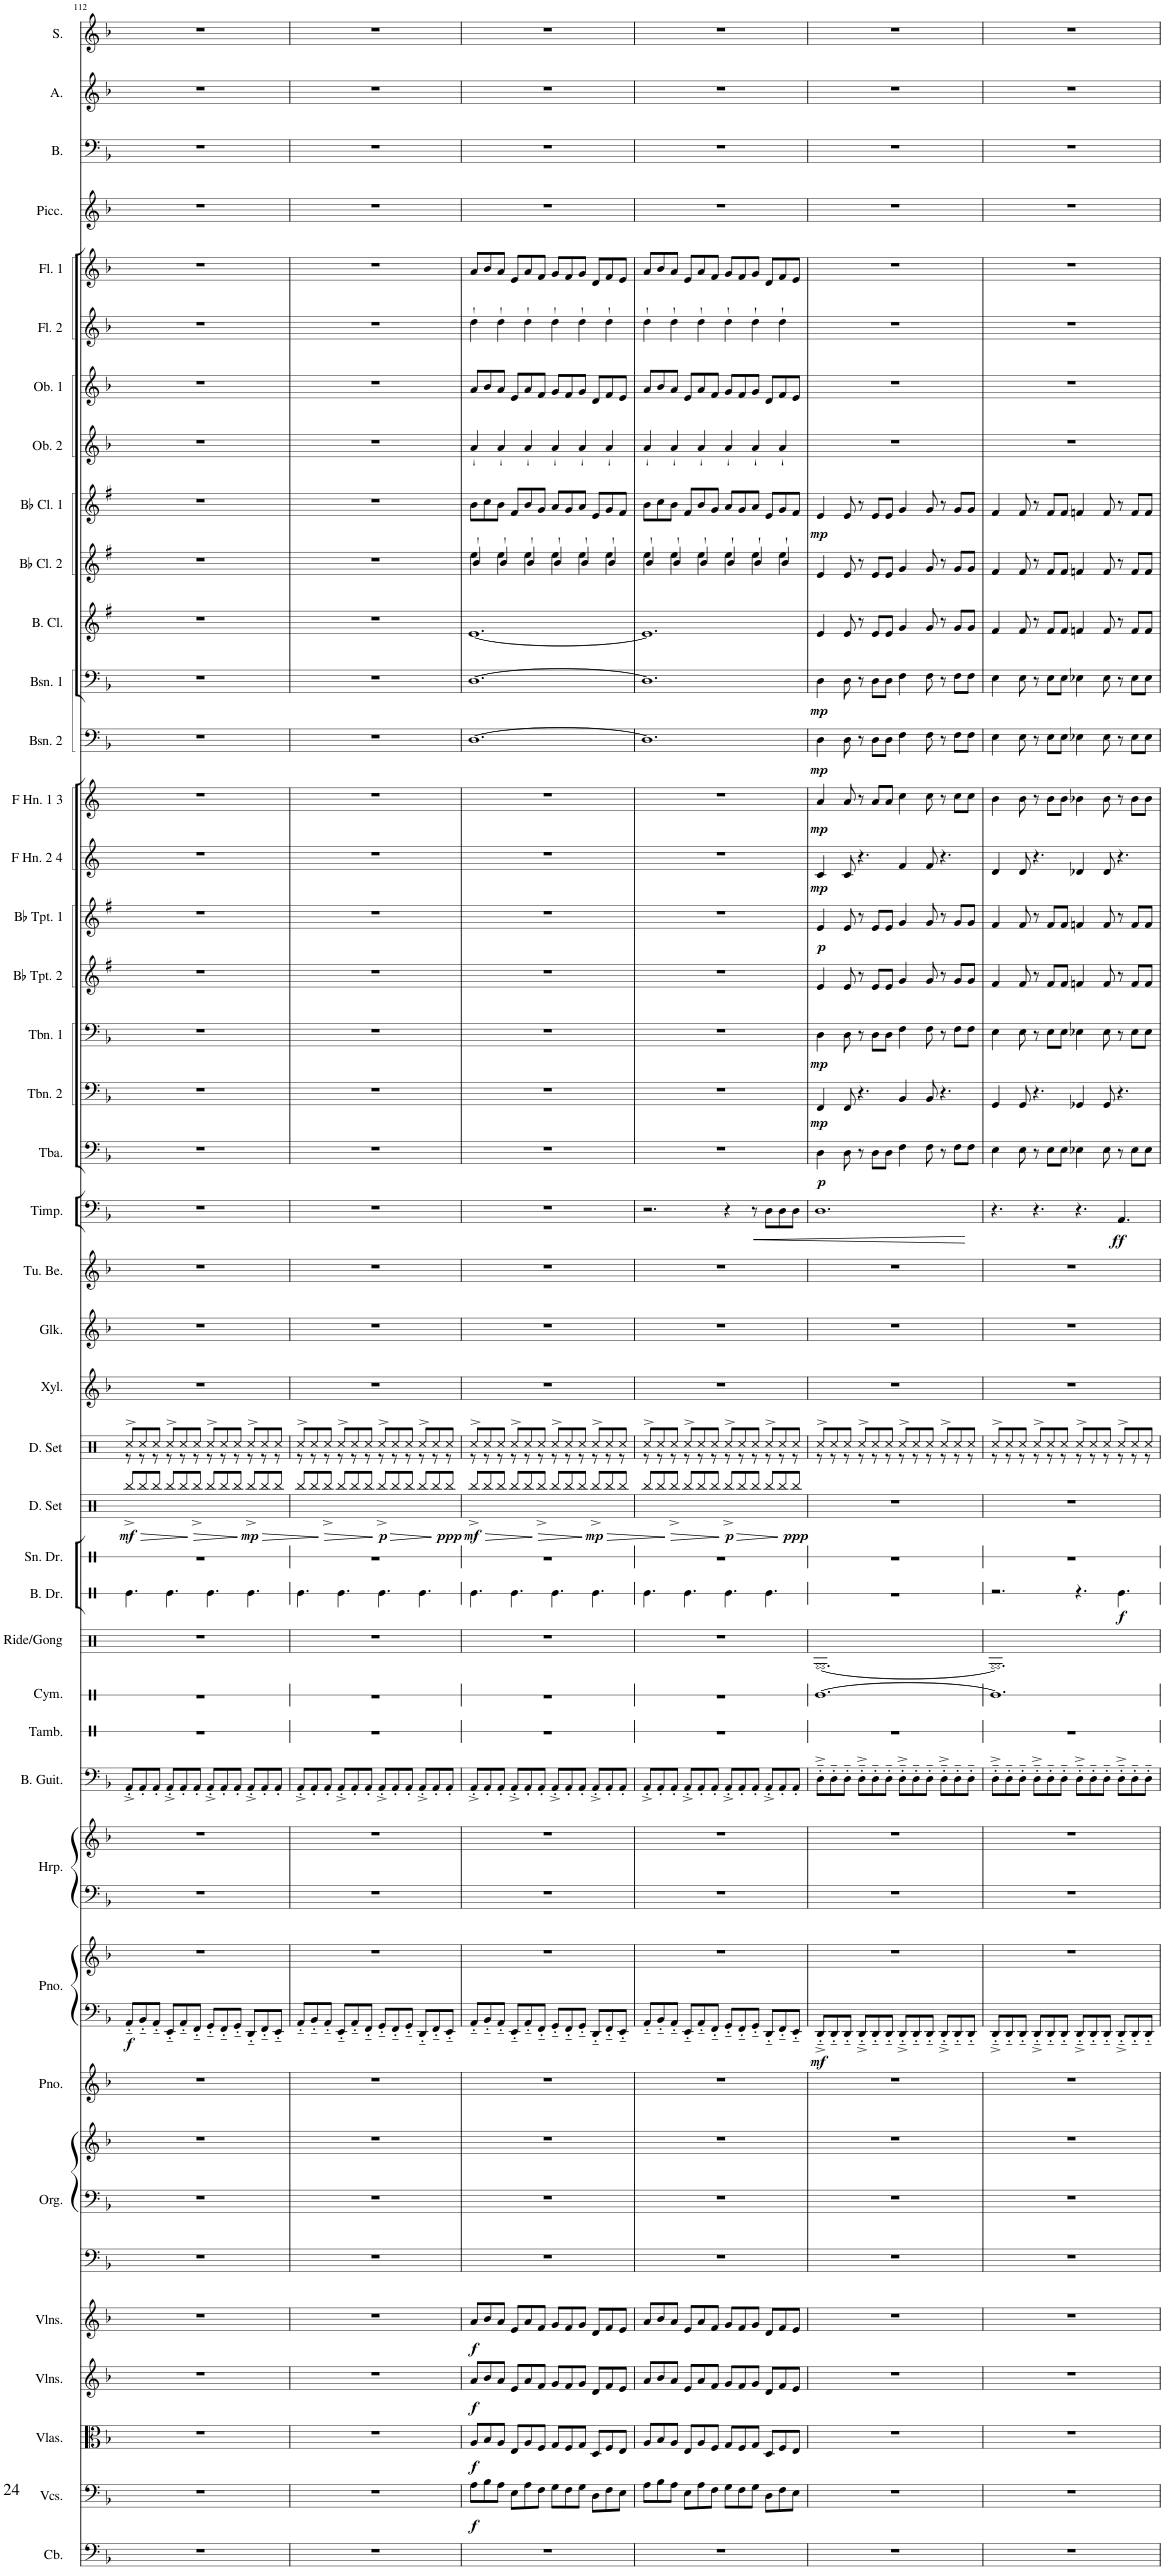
**kern	**kern	**dynam	**kern	**dynam	**kern	**dynam	**kern	**dynam	**kern	**kern	**kern	**kern	**kern	**kern	**dynam	**kern	**kern	**kern	**kern	**kern	**kern	**kern	**dynam	**kern	**kern	**dynam	**kern	**kern	**kern	**kern	**kern	**dynam	**kern	**dynam	**kern	**dynam	**kern	**dynam	**kern	**kern	**dynam	**kern	**dynam	**kern	**dynam	**kern	**dynam	**kern	**dynam	**kern	**kern	**kern	**dynam	**kern	**kern	**kern	**kern	**kern	**kern	**kern	**kern
*part41	*part40	*part40	*part39	*part39	*part38	*part38	*part37	*part37	*part36	*part36	*part36	*part35	*part34	*part34	*part34	*part33	*part33	*part32	*part31	*part30	*part29	*part28	*part28	*part27	*part26	*part26	*part25	*part24	*part23	*part22	*part21	*part21	*part20	*part20	*part19	*part19	*part18	*part18	*part17	*part16	*part16	*part15	*part15	*part14	*part14	*part13	*part13	*part12	*part12	*part11	*part10	*part9	*part9	*part8	*part7	*part6	*part5	*part4	*part3	*part2	*part1
*staff45	*staff44	*staff44	*staff43	*staff43	*staff42	*staff42	*staff41	*staff41	*staff40	*staff39	*staff38	*staff37	*staff36	*staff35	*staff35/36	*staff34	*staff33	*staff32	*staff31	*staff30	*staff29	*staff28	*staff28	*staff27	*staff26	*staff26	*staff25	*staff24	*staff23	*staff22	*staff21	*staff21	*staff20	*staff20	*staff19	*staff19	*staff18	*staff18	*staff17	*staff16	*staff16	*staff15	*staff15	*staff14	*staff14	*staff13	*staff13	*staff12	*staff12	*staff11	*staff10	*staff9	*staff9	*staff8	*staff7	*staff6	*staff5	*staff4	*staff3	*staff2	*staff1
*I"Contrabass	*I"Violoncellos	*	*I"Violas	*	*I"Violins	*	*I"Violins	*	*I"Organ	*	*	*I"Piano	*I"Piano	*	*	*I"Harp	*	*I"Bass Guitar	*I"Tambourine	*I"Cymbal	*I"Ride Cymbal/Gong	*I"Bass Drum	*	*I"Snare Drum	*I"Drumset	*	*I"Drumset	*I"Xylophone	*I"Glockenspiel	*I"Tubular Bells	*I"Timpani	*	*I"Tuba	*	*I"Trombone 2	*	*I"Trombone 1	*	*I"Bb Trumpet 2	*I"Bb Trumpet 1	*	*I"F Horn 2 &amp; 4	*	*I"F Horn 1 &amp; 3	*	*I"Bassoon 2	*	*I"Bassoon 1	*	*I"Bass Clarinet	*I"Bb Clarinet 2	*I"Bb Clarinet 1	*	*I"Oboe 2	*I"Oboe 1	*I"Flute 2	*I"Flute 1	*I"Piccolo	*I"Bass	*I"Alto	*I"Soprano
*I'Cb.	*I'Vcs.	*	*I'Vlas.	*	*I'Vlns.	*	*I'Vlns.	*	*I'Org.	*	*	*I'Pno.	*I'Pno.	*	*	*I'Hrp.	*	*I'B. Guit.	*I'Tamb.	*I'Cym.	*I'Ride/Gong	*I'B. Dr.	*	*I'Sn. Dr.	*I'D. Set	*	*I'D. Set	*I'Xyl.	*I'Glk.	*I'Tu. Be.	*I'Timp.	*	*I'Tba.	*	*I'Tbn. 2	*	*I'Tbn. 1	*	*I'Bb Tpt. 2	*I'Bb Tpt. 1	*	*I'F Hn. 2 4	*	*I'F Hn. 1 3	*	*I'Bsn. 2	*	*I'Bsn. 1	*	*I'B. Cl.	*I'Bb Cl. 2	*I'Bb Cl. 1	*	*I'Ob. 2	*I'Ob. 1	*I'Fl. 2	*I'Fl. 1	*I'Picc.	*I'B.	*I'A.	*I'S.
!!LO:PB:g=z
*clefF4	*clefF4	*	*clefC3	*	*clefG2	*	*clefG2	*	*clefF4	*clefF4	*clefG2	*clefG2	*clefF4	*clefG2	*	*clefF4	*clefG2	*clefF4	*clefX	*clefX	*clefX	*clefX	*	*clefX	*clefX	*	*clefX	*clefG2	*clefG2	*clefG2	*clefF4	*	*clefF4	*	*clefF4	*	*clefF4	*	*clefG2	*clefG2	*	*clefG2	*	*clefG2	*	*clefF4	*	*clefF4	*	*clefG2	*clefG2	*clefG2	*	*clefG2	*clefG2	*clefG2	*clefG2	*clefG2	*clefF4	*clefG2	*clefG2
*Trd7c12	*	*	*	*	*	*	*	*	*	*	*	*	*	*	*	*	*	*Trd7c12	*	*	*	*	*	*	*	*	*	*Trd-7c-12	*Trd-14c-24	*	*	*	*	*	*	*	*	*	*Trd1c2	*Trd1c2	*	*Trd4c7	*	*Trd4c7	*	*	*	*	*	*Trd8c14	*Trd1c2	*Trd1c2	*	*	*	*	*	*Trd-7c-12	*	*	*
*k[b-]	*k[b-]	*	*k[b-]	*	*k[b-]	*	*k[b-]	*	*k[b-]	*k[b-]	*k[b-]	*k[b-]	*k[b-]	*k[b-]	*	*k[b-]	*k[b-]	*k[b-]	*k[]	*k[]	*k[]	*k[]	*	*k[]	*k[]	*	*k[]	*k[b-]	*k[b-]	*k[b-]	*k[b-]	*	*k[b-]	*	*k[b-]	*	*k[b-]	*	*k[f#]	*k[f#]	*	*k[]	*	*k[]	*	*k[b-]	*	*k[b-]	*	*k[f#]	*k[f#]	*k[f#]	*	*k[b-]	*k[b-]	*k[b-]	*k[b-]	*k[b-]	*k[b-]	*k[b-]	*k[b-]
*M12/8	*M12/8	*	*M12/8	*	*M12/8	*	*M12/8	*	*M12/8	*M12/8	*M12/8	*M12/8	*M12/8	*M12/8	*	*M12/8	*M12/8	*M12/8	*M12/8	*M12/8	*M12/8	*M12/8	*	*M12/8	*M12/8	*	*M12/8	*M12/8	*M12/8	*M12/8	*M12/8	*	*M12/8	*	*M12/8	*	*M12/8	*	*M12/8	*M12/8	*	*M12/8	*	*M12/8	*	*M12/8	*	*M12/8	*	*M12/8	*M12/8	*M12/8	*	*M12/8	*M12/8	*M12/8	*M12/8	*M12/8	*M12/8	*M12/8	*M12/8
=112	=112	=112	=112	=112	=112	=112	=112	=112	=112	=112	=112	=112	=112	=112	=112	=112	=112	=112	=112	=112	=112	=112	=112	=112	=112	=112	=112	=112	=112	=112	=112	=112	=112	=112	=112	=112	=112	=112	=112	=112	=112	=112	=112	=112	=112	=112	=112	=112	=112	=112	=112	=112	=112	=112	=112	=112	=112	=112	=112	=112	=112
!	!	!	!	!	!	!	!	!	!	!	!	!	!	!	!LO:DY:b=2	!	!	!	!	!	!	!	!	!	!	!LO:HP:b	!	!	!	!	!	!	!	!	!	!	!	!	!	!	!	!	!	!	!	!	!	!	!	!	!	!	!	!	!	!	!	!	!	!	!
*	*	*	*	*	*	*	*	*	*	*	*	*	*	*	*	*	*	*	*	*	*	*	*	*	*	*	*^	*	*	*	*	*	*	*	*	*	*	*	*	*	*	*	*	*	*	*	*	*	*	*	*	*	*	*	*	*	*	*	*	*	*
!	!	!	!	!	!	!	!	!	!	!	!	!	!	!	!	!	!	!	!	!	!	!	!	!	!	!LO:DY:n=1:b	!	!	!	!	!	!	!	!	!	!	!	!	!	!	!	!	!	!	!	!	!	!	!	!	!	!	!	!	!	!	!	!	!	!	!	!
1.r	1.r	.	1.r	.	1.r	.	1.r	.	1.r	1.r	1.r	1.r	8AA'~/L	1.r	f	1.r	1.r	8AA'^/L	1.r	1.r	1.r	4.Re\	.	1.r	8Rbb^/L	> mf	8Rcc^/L	8r	1.r	1.r	1.r	1.r	.	1.r	.	1.r	.	1.r	.	1.r	1.r	.	1.r	.	1.r	.	1.r	.	1.r	.	1.r	1.r	1.r	.	1.r	1.r	1.r	1.r	1.r	1.r	1.r	1.r
.	.	.	.	.	.	.	.	.	.	.	.	.	8BB-'~/	.	.	.	.	8AA'/	.	.	.	.	.	.	8Rbb/	.	8Rcc/	8r	.	.	.	.	.	.	.	.	.	.	.	.	.	.	.	.	.	.	.	.	.	.	.	.	.	.	.	.	.	.	.	.	.	.
.	.	.	.	.	.	.	.	.	.	.	.	.	8AA'~/J	.	.	.	.	8AA'/J	.	.	.	.	.	.	8Rbb/J	.	8Rcc/J	8r	.	.	.	.	.	.	.	.	.	.	.	.	.	.	.	.	.	.	.	.	.	.	.	.	.	.	.	.	.	.	.	.	.	.
.	.	.	.	.	.	.	.	.	.	.	.	.	8EE'~/L	.	.	.	.	8AA'^/L	.	.	.	4.Re\	.	.	8Rbb/L	.	8Rcc^/L	8r	.	.	.	.	.	.	.	.	.	.	.	.	.	.	.	.	.	.	.	.	.	.	.	.	.	.	.	.	.	.	.	.	.	.
.	.	.	.	.	.	.	.	.	.	.	.	.	8AA'~/	.	.	.	.	8AA'/	.	.	.	.	.	.	8Rbb/	.	8Rcc/	8r	.	.	.	.	.	.	.	.	.	.	.	.	.	.	.	.	.	.	.	.	.	.	.	.	.	.	.	.	.	.	.	.	.	.
!	!	!	!	!	!	!	!	!	!	!	!	!	!	!	!	!	!	!	!	!	!	!	!	!	!	!LO:HP:n=1:b	!	!	!	!	!	!	!	!	!	!	!	!	!	!	!	!	!	!	!	!	!	!	!	!	!	!	!	!	!	!	!	!	!	!	!	!
.	.	.	.	.	.	.	.	.	.	.	.	.	8FF'~/J	.	.	.	.	8AA'/J	.	.	.	.	.	.	8Rbb^/J	] >	8Rcc/J	8r	.	.	.	.	.	.	.	.	.	.	.	.	.	.	.	.	.	.	.	.	.	.	.	.	.	.	.	.	.	.	.	.	.	.
.	.	.	.	.	.	.	.	.	.	.	.	.	8GG'~/L	.	.	.	.	8AA'^/L	.	.	.	4.Re\	.	.	8Rbb/L	.	8Rcc^/L	8r	.	.	.	.	.	.	.	.	.	.	.	.	.	.	.	.	.	.	.	.	.	.	.	.	.	.	.	.	.	.	.	.	.	.
.	.	.	.	.	.	.	.	.	.	.	.	.	8FF'~/	.	.	.	.	8AA'/	.	.	.	.	.	.	8Rbb/	.	8Rcc/	8r	.	.	.	.	.	.	.	.	.	.	.	.	.	.	.	.	.	.	.	.	.	.	.	.	.	.	.	.	.	.	.	.	.	.
.	.	.	.	.	.	.	.	.	.	.	.	.	8GG'~/J	.	.	.	.	8AA'/J	.	.	.	.	.	.	8Rbb/J	.	8Rcc/J	8r	.	.	.	.	.	.	.	.	.	.	.	.	.	.	.	.	.	.	.	.	.	.	.	.	.	.	.	.	.	.	.	.	.	.
!	!	!	!	!	!	!	!	!	!	!	!	!	!	!	!	!	!	!	!	!	!	!	!	!	!	!LO:HP:n=1:b	!	!	!	!	!	!	!	!	!	!	!	!	!	!	!	!	!	!	!	!	!	!	!	!	!	!	!	!	!	!	!	!	!	!	!	!
!	!	!	!	!	!	!	!	!	!	!	!	!	!	!	!	!	!	!	!	!	!	!	!	!	!	!LO:DY:n=2:b	!	!	!	!	!	!	!	!	!	!	!	!	!	!	!	!	!	!	!	!	!	!	!	!	!	!	!	!	!	!	!	!	!	!	!	!
.	.	.	.	.	.	.	.	.	.	.	.	.	8DD'~/L	.	.	.	.	8AA'^/L	.	.	.	4.Re\	.	.	8Rbb^/L	] > mp	8Rcc^/L	8r	.	.	.	.	.	.	.	.	.	.	.	.	.	.	.	.	.	.	.	.	.	.	.	.	.	.	.	.	.	.	.	.	.	.
.	.	.	.	.	.	.	.	.	.	.	.	.	8FF'~/	.	.	.	.	8AA'/	.	.	.	.	.	.	8Rbb/	.	8Rcc/	8r	.	.	.	.	.	.	.	.	.	.	.	.	.	.	.	.	.	.	.	.	.	.	.	.	.	.	.	.	.	.	.	.	.	.
.	.	.	.	.	.	.	.	.	.	.	.	.	8EE'~/J	.	.	.	.	8AA'/J	.	.	.	.	.	.	8Rbb/J	.	8Rcc/J	8r	.	.	.	.	.	.	.	.	.	.	.	.	.	.	.	.	.	.	.	.	.	.	.	.	.	.	.	.	.	.	.	.	.	.
=113	=113	=113	=113	=113	=113	=113	=113	=113	=113	=113	=113	=113	=113	=113	=113	=113	=113	=113	=113	=113	=113	=113	=113	=113	=113	=113	=113	=113	=113	=113	=113	=113	=113	=113	=113	=113	=113	=113	=113	=113	=113	=113	=113	=113	=113	=113	=113	=113	=113	=113	=113	=113	=113	=113	=113	=113	=113	=113	=113	=113	=113	=113
1.r	1.r	.	1.r	.	1.r	.	1.r	.	1.r	1.r	1.r	1.r	8AA'~/L	1.r	.	1.r	1.r	8AA'^/L	1.r	1.r	1.r	4.Re\	.	1.r	8Rbb/L	.	8Rcc^/L	8r	1.r	1.r	1.r	1.r	.	1.r	.	1.r	.	1.r	.	1.r	1.r	.	1.r	.	1.r	.	1.r	.	1.r	.	1.r	1.r	1.r	.	1.r	1.r	1.r	1.r	1.r	1.r	1.r	1.r
.	.	.	.	.	.	.	.	.	.	.	.	.	8BB-'~/	.	.	.	.	8AA'/	.	.	.	.	.	.	8Rbb/	.	8Rcc/	8r	.	.	.	.	.	.	.	.	.	.	.	.	.	.	.	.	.	.	.	.	.	.	.	.	.	.	.	.	.	.	.	.	.	.
!	!	!	!	!	!	!	!	!	!	!	!	!	!	!	!	!	!	!	!	!	!	!	!	!	!	!LO:HP:n=1:b	!	!	!	!	!	!	!	!	!	!	!	!	!	!	!	!	!	!	!	!	!	!	!	!	!	!	!	!	!	!	!	!	!	!	!	!
.	.	.	.	.	.	.	.	.	.	.	.	.	8AA'~/J	.	.	.	.	8AA'/J	.	.	.	.	.	.	8Rbb^/J	] >	8Rcc/J	8r	.	.	.	.	.	.	.	.	.	.	.	.	.	.	.	.	.	.	.	.	.	.	.	.	.	.	.	.	.	.	.	.	.	.
.	.	.	.	.	.	.	.	.	.	.	.	.	8EE'~/L	.	.	.	.	8AA'^/L	.	.	.	4.Re\	.	.	8Rbb/L	.	8Rcc^/L	8r	.	.	.	.	.	.	.	.	.	.	.	.	.	.	.	.	.	.	.	.	.	.	.	.	.	.	.	.	.	.	.	.	.	.
.	.	.	.	.	.	.	.	.	.	.	.	.	8AA'~/	.	.	.	.	8AA'/	.	.	.	.	.	.	8Rbb/	.	8Rcc/	8r	.	.	.	.	.	.	.	.	.	.	.	.	.	.	.	.	.	.	.	.	.	.	.	.	.	.	.	.	.	.	.	.	.	.
.	.	.	.	.	.	.	.	.	.	.	.	.	8FF'~/J	.	.	.	.	8AA'/J	.	.	.	.	.	.	8Rbb/J	.	8Rcc/J	8r	.	.	.	.	.	.	.	.	.	.	.	.	.	.	.	.	.	.	.	.	.	.	.	.	.	.	.	.	.	.	.	.	.	.
!	!	!	!	!	!	!	!	!	!	!	!	!	!	!	!	!	!	!	!	!	!	!	!	!	!	!LO:HP:n=1:b	!	!	!	!	!	!	!	!	!	!	!	!	!	!	!	!	!	!	!	!	!	!	!	!	!	!	!	!	!	!	!	!	!	!	!	!
!	!	!	!	!	!	!	!	!	!	!	!	!	!	!	!	!	!	!	!	!	!	!	!	!	!	!LO:DY:n=1:b	!	!	!	!	!	!	!	!	!	!	!	!	!	!	!	!	!	!	!	!	!	!	!	!	!	!	!	!	!	!	!	!	!	!	!	!
.	.	.	.	.	.	.	.	.	.	.	.	.	8GG'~/L	.	.	.	.	8AA'^/L	.	.	.	4.Re\	.	.	8Rbb^/L	] > p	8Rcc^/L	8r	.	.	.	.	.	.	.	.	.	.	.	.	.	.	.	.	.	.	.	.	.	.	.	.	.	.	.	.	.	.	.	.	.	.
.	.	.	.	.	.	.	.	.	.	.	.	.	8FF'~/	.	.	.	.	8AA'/	.	.	.	.	.	.	8Rbb/	.	8Rcc/	8r	.	.	.	.	.	.	.	.	.	.	.	.	.	.	.	.	.	.	.	.	.	.	.	.	.	.	.	.	.	.	.	.	.	.
.	.	.	.	.	.	.	.	.	.	.	.	.	8GG'~/J	.	.	.	.	8AA'/J	.	.	.	.	.	.	8Rbb/J	.	8Rcc/J	8r	.	.	.	.	.	.	.	.	.	.	.	.	.	.	.	.	.	.	.	.	.	.	.	.	.	.	.	.	.	.	.	.	.	.
.	.	.	.	.	.	.	.	.	.	.	.	.	8DD'~/L	.	.	.	.	8AA'^/L	.	.	.	4.Re\	.	.	8Rbb/L	.	8Rcc^/L	8r	.	.	.	.	.	.	.	.	.	.	.	.	.	.	.	.	.	.	.	.	.	.	.	.	.	.	.	.	.	.	.	.	.	.
.	.	.	.	.	.	.	.	.	.	.	.	.	8FF'~/	.	.	.	.	8AA'/	.	.	.	.	.	.	8Rbb/	.	8Rcc/	8r	.	.	.	.	.	.	.	.	.	.	.	.	.	.	.	.	.	.	.	.	.	.	.	.	.	.	.	.	.	.	.	.	.	.
!	!	!	!	!	!	!	!	!	!	!	!	!	!	!	!	!	!	!	!	!	!	!	!	!	!	!LO:DY:n=2:b	!	!	!	!	!	!	!	!	!	!	!	!	!	!	!	!	!	!	!	!	!	!	!	!	!	!	!	!	!	!	!	!	!	!	!	!
.	.	.	.	.	.	.	.	.	.	.	.	.	8EE'~/J	.	.	.	.	8AA'/J	.	.	.	.	.	.	8Rbb/J	] ppp	8Rcc/J	8r	.	.	.	.	.	.	.	.	.	.	.	.	.	.	.	.	.	.	.	.	.	.	.	.	.	.	.	.	.	.	.	.	.	.
=114	=114	=114	=114	=114	=114	=114	=114	=114	=114	=114	=114	=114	=114	=114	=114	=114	=114	=114	=114	=114	=114	=114	=114	=114	=114	=114	=114	=114	=114	=114	=114	=114	=114	=114	=114	=114	=114	=114	=114	=114	=114	=114	=114	=114	=114	=114	=114	=114	=114	=114	=114	=114	=114	=114	=114	=114	=114	=114	=114	=114	=114	=114
!	!	!LO:DY:b	!	!LO:DY:b	!	!LO:DY:b	!	!LO:DY:b	!	!	!	!	!	!	!	!	!	!	!	!	!	!	!	!	!	!LO:HP:b	!	!	!	!	!	!	!	!	!	!	!	!	!	!	!	!	!	!	!	!	!	!	!	!	!	!	!	!	!	!	!	!	!	!	!	!
*	*	*	*	*	*	*	*	*	*	*	*	*	*	*	*	*	*	*	*	*	*	*	*	*	*	*	*	*	*	*	*	*	*	*	*	*	*	*	*	*	*	*	*	*	*	*	*	*	*	*	*	*^	*	*	*	*	*	*	*	*	*	*
!	!	!	!	!	!	!	!	!	!	!	!	!	!	!	!	!	!	!	!	!	!	!	!	!	!	!LO:DY:n=1:b	!	!	!	!	!	!	!	!	!	!	!	!	!	!	!	!	!	!	!	!	!	!	!	!	!	!	!	!	!	!	!	!	!	!	!	!	!
1.r	8A\L	f	8A/L	f	8a/L	f	8a/L	f	1.r	1.r	1.r	1.r	8AA'~/L	1.r	.	1.r	1.r	8AA'^/L	1.r	1.r	1.r	4.Re\	.	1.r	8Rbb^/L	> mf	8Rcc^/L	8r	1.r	1.r	1.r	1.r	.	1.r	.	1.r	.	1.r	.	1.r	1.r	.	1.r	.	1.r	.	[1.D	.	[1.D	.	[1.e	4b`/	4ee\	8b\L	.	4a`/	8a/L	4dd`\	8a/L	1.r	1.r	1.r	1.r
.	8B-\	.	8B-/	.	8b-/	.	8b-/	.	.	.	.	.	8BB-'~/	.	.	.	.	8AA'/	.	.	.	.	.	.	8Rbb/	.	8Rcc/	8r	.	.	.	.	.	.	.	.	.	.	.	.	.	.	.	.	.	.	.	.	.	.	.	.	.	8cc\	.	.	8b-/	.	8b-/	.	.	.	.
.	8A\J	.	8A/J	.	8a/J	.	8a/J	.	.	.	.	.	8AA'~/J	.	.	.	.	8AA'/J	.	.	.	.	.	.	8Rbb/J	.	8Rcc/J	8r	.	.	.	.	.	.	.	.	.	.	.	.	.	.	.	.	.	.	.	.	.	.	.	4b`/	4ee\	8b\J	.	4a`/	8a/J	4dd`\	8a/J	.	.	.	.
.	8E\L	.	8E/L	.	8e/L	.	8e/L	.	.	.	.	.	8EE'~/L	.	.	.	.	8AA'^/L	.	.	.	4.Re\	.	.	8Rbb/L	.	8Rcc^/L	8r	.	.	.	.	.	.	.	.	.	.	.	.	.	.	.	.	.	.	.	.	.	.	.	.	.	8f#/L	.	.	8e/L	.	8e/L	.	.	.	.
.	8A\	.	8A/	.	8a/	.	8a/	.	.	.	.	.	8AA'~/	.	.	.	.	8AA'/	.	.	.	.	.	.	8Rbb/	.	8Rcc/	8r	.	.	.	.	.	.	.	.	.	.	.	.	.	.	.	.	.	.	.	.	.	.	.	4b`/	4ee\	8b/	.	4a`/	8a/	4dd`\	8a/	.	.	.	.
!	!	!	!	!	!	!	!	!	!	!	!	!	!	!	!	!	!	!	!	!	!	!	!	!	!	!LO:HP:n=1:b	!	!	!	!	!	!	!	!	!	!	!	!	!	!	!	!	!	!	!	!	!	!	!	!	!	!	!	!	!	!	!	!	!	!	!	!	!
.	8F\J	.	8F/J	.	8f/J	.	8f/J	.	.	.	.	.	8FF'~/J	.	.	.	.	8AA'/J	.	.	.	.	.	.	8Rbb^/J	] >	8Rcc/J	8r	.	.	.	.	.	.	.	.	.	.	.	.	.	.	.	.	.	.	.	.	.	.	.	.	.	8g/J	.	.	8f/J	.	8f/J	.	.	.	.
.	8G\L	.	8G/L	.	8g/L	.	8g/L	.	.	.	.	.	8GG'~/L	.	.	.	.	8AA'^/L	.	.	.	4.Re\	.	.	8Rbb/L	.	8Rcc^/L	8r	.	.	.	.	.	.	.	.	.	.	.	.	.	.	.	.	.	.	.	.	.	.	.	4b`/	4ee\	8a/L	.	4a`/	8g/L	4dd`\	8g/L	.	.	.	.
.	8F\	.	8F/	.	8f/	.	8f/	.	.	.	.	.	8FF'~/	.	.	.	.	8AA'/	.	.	.	.	.	.	8Rbb/	.	8Rcc/	8r	.	.	.	.	.	.	.	.	.	.	.	.	.	.	.	.	.	.	.	.	.	.	.	.	.	8g/	.	.	8f/	.	8f/	.	.	.	.
.	8G\J	.	8G/J	.	8g/J	.	8g/J	.	.	.	.	.	8GG'~/J	.	.	.	.	8AA'/J	.	.	.	.	.	.	8Rbb/J	.	8Rcc/J	8r	.	.	.	.	.	.	.	.	.	.	.	.	.	.	.	.	.	.	.	.	.	.	.	4b`/	4ee\	8a/J	.	4a`/	8g/J	4dd`\	8g/J	.	.	.	.
!	!	!	!	!	!	!	!	!	!	!	!	!	!	!	!	!	!	!	!	!	!	!	!	!	!	!LO:HP:n=1:b	!	!	!	!	!	!	!	!	!	!	!	!	!	!	!	!	!	!	!	!	!	!	!	!	!	!	!	!	!	!	!	!	!	!	!	!	!
!	!	!	!	!	!	!	!	!	!	!	!	!	!	!	!	!	!	!	!	!	!	!	!	!	!	!LO:DY:n=2:b	!	!	!	!	!	!	!	!	!	!	!	!	!	!	!	!	!	!	!	!	!	!	!	!	!	!	!	!	!	!	!	!	!	!	!	!	!
.	8D\L	.	8D/L	.	8d/L	.	8d/L	.	.	.	.	.	8DD'~/L	.	.	.	.	8AA'^/L	.	.	.	4.Re\	.	.	8Rbb^/L	] > mp	8Rcc^/L	8r	.	.	.	.	.	.	.	.	.	.	.	.	.	.	.	.	.	.	.	.	.	.	.	.	.	8e/L	.	.	8d/L	.	8d/L	.	.	.	.
.	8F\	.	8F/	.	8f/	.	8f/	.	.	.	.	.	8FF'~/	.	.	.	.	8AA'/	.	.	.	.	.	.	8Rbb/	.	8Rcc/	8r	.	.	.	.	.	.	.	.	.	.	.	.	.	.	.	.	.	.	.	.	.	.	.	4b`/	4ee\	8g/	.	4a`/	8f/	4dd`\	8f/	.	.	.	.
.	8E\J	.	8E/J	.	8e/J	.	8e/J	.	.	.	.	.	8EE'~/J	.	.	.	.	8AA'/J	.	.	.	.	.	.	8Rbb/J	.	8Rcc/J	8r	.	.	.	.	.	.	.	.	.	.	.	.	.	.	.	.	.	.	.	.	.	.	.	.	.	8f#/J	.	.	8e/J	.	8e/J	.	.	.	.
=115	=115	=115	=115	=115	=115	=115	=115	=115	=115	=115	=115	=115	=115	=115	=115	=115	=115	=115	=115	=115	=115	=115	=115	=115	=115	=115	=115	=115	=115	=115	=115	=115	=115	=115	=115	=115	=115	=115	=115	=115	=115	=115	=115	=115	=115	=115	=115	=115	=115	=115	=115	=115	=115	=115	=115	=115	=115	=115	=115	=115	=115	=115	=115
1.r	8A\L	.	8A/L	.	8a/L	.	8a/L	.	1.r	1.r	1.r	1.r	8AA'~/L	1.r	.	1.r	1.r	8AA'^/L	1.r	1.r	1.r	4.Re\	.	1.r	8Rbb/L	.	8Rcc^/L	8r	1.r	1.r	1.r	2.r	.	1.r	.	1.r	.	1.r	.	1.r	1.r	.	1.r	.	1.r	.	1.D]	.	1.D]	.	1.e]	4b`/	4ee\	8b\L	.	4a`/	8a/L	4dd`\	8a/L	1.r	1.r	1.r	1.r
.	8B-\	.	8B-/	.	8b-/	.	8b-/	.	.	.	.	.	8BB-'~/	.	.	.	.	8AA'/	.	.	.	.	.	.	8Rbb/	.	8Rcc/	8r	.	.	.	.	.	.	.	.	.	.	.	.	.	.	.	.	.	.	.	.	.	.	.	.	.	8cc\	.	.	8b-/	.	8b-/	.	.	.	.
!	!	!	!	!	!	!	!	!	!	!	!	!	!	!	!	!	!	!	!	!	!	!	!	!	!	!LO:HP:n=1:b	!	!	!	!	!	!	!	!	!	!	!	!	!	!	!	!	!	!	!	!	!	!	!	!	!	!	!	!	!	!	!	!	!	!	!	!	!
.	8A\J	.	8A/J	.	8a/J	.	8a/J	.	.	.	.	.	8AA'~/J	.	.	.	.	8AA'/J	.	.	.	.	.	.	8Rbb^/J	] >	8Rcc/J	8r	.	.	.	.	.	.	.	.	.	.	.	.	.	.	.	.	.	.	.	.	.	.	.	4b`/	4ee\	8b\J	.	4a`/	8a/J	4dd`\	8a/J	.	.	.	.
.	8E\L	.	8E/L	.	8e/L	.	8e/L	.	.	.	.	.	8EE'~/L	.	.	.	.	8AA'^/L	.	.	.	4.Re\	.	.	8Rbb/L	.	8Rcc^/L	8r	.	.	.	.	.	.	.	.	.	.	.	.	.	.	.	.	.	.	.	.	.	.	.	.	.	8f#/L	.	.	8e/L	.	8e/L	.	.	.	.
.	8A\	.	8A/	.	8a/	.	8a/	.	.	.	.	.	8AA'~/	.	.	.	.	8AA'/	.	.	.	.	.	.	8Rbb/	.	8Rcc/	8r	.	.	.	.	.	.	.	.	.	.	.	.	.	.	.	.	.	.	.	.	.	.	.	4b`/	4ee\	8b/	.	4a`/	8a/	4dd`\	8a/	.	.	.	.
.	8F\J	.	8F/J	.	8f/J	.	8f/J	.	.	.	.	.	8FF'~/J	.	.	.	.	8AA'/J	.	.	.	.	.	.	8Rbb/J	.	8Rcc/J	8r	.	.	.	.	.	.	.	.	.	.	.	.	.	.	.	.	.	.	.	.	.	.	.	.	.	8g/J	.	.	8f/J	.	8f/J	.	.	.	.
!	!	!	!	!	!	!	!	!	!	!	!	!	!	!	!	!	!	!	!	!	!	!	!	!	!	!LO:HP:n=1:b	!	!	!	!	!	!	!	!	!	!	!	!	!	!	!	!	!	!	!	!	!	!	!	!	!	!	!	!	!	!	!	!	!	!	!	!	!
!	!	!	!	!	!	!	!	!	!	!	!	!	!	!	!	!	!	!	!	!	!	!	!	!	!	!LO:DY:n=1:b	!	!	!	!	!	!	!	!	!	!	!	!	!	!	!	!	!	!	!	!	!	!	!	!	!	!	!	!	!	!	!	!	!	!	!	!	!
.	8G\L	.	8G/L	.	8g/L	.	8g/L	.	.	.	.	.	8GG'~/L	.	.	.	.	8AA'^/L	.	.	.	4.Re\	.	.	8Rbb^/L	] > p	8Rcc^/L	8r	.	.	.	4r	.	.	.	.	.	.	.	.	.	.	.	.	.	.	.	.	.	.	.	4b`/	4ee\	8a/L	.	4a`/	8g/L	4dd`\	8g/L	.	.	.	.
.	8F\	.	8F/	.	8f/	.	8f/	.	.	.	.	.	8FF'~/	.	.	.	.	8AA'/	.	.	.	.	.	.	8Rbb/	.	8Rcc/	8r	.	.	.	.	.	.	.	.	.	.	.	.	.	.	.	.	.	.	.	.	.	.	.	.	.	8g/	.	.	8f/	.	8f/	.	.	.	.
.	8G\J	.	8G/J	.	8g/J	.	8g/J	.	.	.	.	.	8GG'~/J	.	.	.	.	8AA'/J	.	.	.	.	.	.	8Rbb/J	.	8Rcc/J	8r	.	.	.	8r	.	.	.	.	.	.	.	.	.	.	.	.	.	.	.	.	.	.	.	4b`/	4ee\	8a/J	.	4a`/	8g/J	4dd`\	8g/J	.	.	.	.
!	!	!	!	!	!	!	!	!	!	!	!	!	!	!	!	!	!	!	!	!	!	!	!	!	!	!	!	!	!	!	!	!	!LO:HP:b	!	!	!	!	!	!	!	!	!	!	!	!	!	!	!	!	!	!	!	!	!	!	!	!	!	!	!	!	!	!
.	8D\L	.	8D/L	.	8d/L	.	8d/L	.	.	.	.	.	8DD'~/L	.	.	.	.	8AA'^/L	.	.	.	4.Re\	.	.	8Rbb/L	.	8Rcc^/L	8r	.	.	.	8D\L	<	.	.	.	.	.	.	.	.	.	.	.	.	.	.	.	.	.	.	.	.	8e/L	.	.	8d/L	.	8d/L	.	.	.	.
.	8F\	.	8F/	.	8f/	.	8f/	.	.	.	.	.	8FF'~/	.	.	.	.	8AA'/	.	.	.	.	.	.	8Rbb/	.	8Rcc/	8r	.	.	.	8D\	.	.	.	.	.	.	.	.	.	.	.	.	.	.	.	.	.	.	.	4b`/	4ee\	8g/	.	4a`/	8f/	4dd`\	8f/	.	.	.	.
!	!	!	!	!	!	!	!	!	!	!	!	!	!	!	!	!	!	!	!	!	!	!	!	!	!	!LO:DY:n=2:b	!	!	!	!	!	!	!	!	!	!	!	!	!	!	!	!	!	!	!	!	!	!	!	!	!	!	!	!	!	!	!	!	!	!	!	!	!
.	8E\J	.	8E/J	.	8e/J	.	8e/J	.	.	.	.	.	8EE'~/J	.	.	.	.	8AA'/J	.	.	.	.	.	.	8Rbb/J	] ppp	8Rcc/J	8r	.	.	.	8D\J	.	.	.	.	.	.	.	.	.	.	.	.	.	.	.	.	.	.	.	.	.	8f#/J	.	.	8e/J	.	8e/J	.	.	.	.
*	*	*	*	*	*	*	*	*	*	*	*	*	*	*	*	*	*	*	*	*	*	*	*	*	*	*	*	*	*	*	*	*	*	*	*	*	*	*	*	*	*	*	*	*	*	*	*	*	*	*	*	*v	*v	*	*	*	*	*	*	*	*	*	*
=116	=116	=116	=116	=116	=116	=116	=116	=116	=116	=116	=116	=116	=116	=116	=116	=116	=116	=116	=116	=116	=116	=116	=116	=116	=116	=116	=116	=116	=116	=116	=116	=116	=116	=116	=116	=116	=116	=116	=116	=116	=116	=116	=116	=116	=116	=116	=116	=116	=116	=116	=116	=116	=116	=116	=116	=116	=116	=116	=116	=116	=116	=116
!	!	!	!	!	!	!	!	!	!	!	!	!	!	!	!LO:DY:b=2	!	!	!	!	!	!	!	!	!	!	!	!	!	!	!	!	!	!	!	!LO:DY:b	!	!LO:DY:b	!	!LO:DY:b	!	!	!LO:DY:b	!	!LO:DY:b	!	!LO:DY:b	!	!LO:DY:b	!	!LO:DY:b	!	!	!	!LO:DY:b	!	!	!	!	!	!	!	!
1.r	1.r	.	1.r	.	1.r	.	1.r	.	1.r	1.r	1.r	1.r	8DD'~^/L	1.r	mf	1.r	1.r	8D'~^\L	1.r	[1.Re	[1.G	1.r	.	1.r	1.r	.	8Rcc^/L	8r	1.r	1.r	1.r	1.D	.	4D\	p	4FF/	mp	4D\	mp	4e/	4e/	p	4c/	mp	4a/	mp	4D\	mp	4D\	mp	4e/	4e/	4e/	mp	1.r	1.r	1.r	1.r	1.r	1.r	1.r	1.r
.	.	.	.	.	.	.	.	.	.	.	.	.	8DD'~/	.	.	.	.	8D'~\	.	.	.	.	.	.	.	.	8Rcc/	8r	.	.	.	.	.	.	.	.	.	.	.	.	.	.	.	.	.	.	.	.	.	.	.	.	.	.	.	.	.	.	.	.	.	.
.	.	.	.	.	.	.	.	.	.	.	.	.	8DD'~/J	.	.	.	.	8D'~\J	.	.	.	.	.	.	.	.	8Rcc/J	8r	.	.	.	.	.	8D\	.	8FF/	.	8D\	.	8e/	8e/	.	8c/	.	8a/	.	8D\	.	8D\	.	8e/	8e/	8e/	.	.	.	.	.	.	.	.	.
.	.	.	.	.	.	.	.	.	.	.	.	.	8DD'~^/L	.	.	.	.	8D'~^\L	.	.	.	.	.	.	.	.	8Rcc^/L	8r	.	.	.	.	.	8r	.	4.r	.	8r	.	8r	8r	.	4.r	.	8r	.	8r	.	8r	.	8r	8r	8r	.	.	.	.	.	.	.	.	.
.	.	.	.	.	.	.	.	.	.	.	.	.	8DD'~/	.	.	.	.	8D'~\	.	.	.	.	.	.	.	.	8Rcc/	8r	.	.	.	.	.	8D\L	.	.	.	8D\L	.	8e/L	8e/L	.	.	.	8a/L	.	8D\L	.	8D\L	.	8e/L	8e/L	8e/L	.	.	.	.	.	.	.	.	.
.	.	.	.	.	.	.	.	.	.	.	.	.	8DD'~/J	.	.	.	.	8D'~\J	.	.	.	.	.	.	.	.	8Rcc/J	8r	.	.	.	.	.	8D\J	.	.	.	8D\J	.	8e/J	8e/J	.	.	.	8a/J	.	8D\J	.	8D\J	.	8e/J	8e/J	8e/J	.	.	.	.	.	.	.	.	.
.	.	.	.	.	.	.	.	.	.	.	.	.	8DD'~^/L	.	.	.	.	8D'~^\L	.	.	.	.	.	.	.	.	8Rcc^/L	8r	.	.	.	.	.	4F\	.	4BB-/	.	4F\	.	4g/	4g/	.	4f/	.	4cc\	.	4F\	.	4F\	.	4g/	4g/	4g/	.	.	.	.	.	.	.	.	.
.	.	.	.	.	.	.	.	.	.	.	.	.	8DD'~/	.	.	.	.	8D'~\	.	.	.	.	.	.	.	.	8Rcc/	8r	.	.	.	.	.	.	.	.	.	.	.	.	.	.	.	.	.	.	.	.	.	.	.	.	.	.	.	.	.	.	.	.	.	.
.	.	.	.	.	.	.	.	.	.	.	.	.	8DD'~/J	.	.	.	.	8D'~\J	.	.	.	.	.	.	.	.	8Rcc/J	8r	.	.	.	.	.	8F\	.	8BB-/	.	8F\	.	8g/	8g/	.	8f/	.	8cc\	.	8F\	.	8F\	.	8g/	8g/	8g/	.	.	.	.	.	.	.	.	.
.	.	.	.	.	.	.	.	.	.	.	.	.	8DD'~^/L	.	.	.	.	8D'~^\L	.	.	.	.	.	.	.	.	8Rcc^/L	8r	.	.	.	.	.	8r	.	4.r	.	8r	.	8r	8r	.	4.r	.	8r	.	8r	.	8r	.	8r	8r	8r	.	.	.	.	.	.	.	.	.
.	.	.	.	.	.	.	.	.	.	.	.	.	8DD'~/	.	.	.	.	8D'~\	.	.	.	.	.	.	.	.	8Rcc/	8r	.	.	.	.	.	8F\L	.	.	.	8F\L	.	8g/L	8g/L	.	.	.	8cc\L	.	8F\L	.	8F\L	.	8g/L	8g/L	8g/L	.	.	.	.	.	.	.	.	.
.	.	.	.	.	.	.	.	.	.	.	.	.	8DD'~/J	.	.	.	.	8D'~\J	.	.	.	.	.	.	.	.	8Rcc/J	8r	.	.	.	.	.	8F\J	.	.	.	8F\J	.	8g/J	8g/J	.	.	.	8cc\J	.	8F\J	.	8F\J	.	8g/J	8g/J	8g/J	.	.	.	.	.	.	.	.	.
*	*	*	*	*	*	*	*	*	*	*	*	*	*	*	*	*	*	*	*	*	*	*	*	*	*	*	*v	*v	*	*	*	*	*	*	*	*	*	*	*	*	*	*	*	*	*	*	*	*	*	*	*	*	*	*	*	*	*	*	*	*	*	*
.	.	.	.	.	.	.	.	.	.	.	.	.	.	.	.	.	.	.	.	.	.	.	.	.	.	.	.	.	.	.	.	[	.	.	.	.	.	.	.	.	.	.	.	.	.	.	.	.	.	.	.	.	.	.	.	.	.	.	.	.	.
=117	=117	=117	=117	=117	=117	=117	=117	=117	=117	=117	=117	=117	=117	=117	=117	=117	=117	=117	=117	=117	=117	=117	=117	=117	=117	=117	=117	=117	=117	=117	=117	=117	=117	=117	=117	=117	=117	=117	=117	=117	=117	=117	=117	=117	=117	=117	=117	=117	=117	=117	=117	=117	=117	=117	=117	=117	=117	=117	=117	=117	=117
*	*	*	*	*	*	*	*	*	*	*	*	*	*	*	*	*	*	*	*	*	*	*	*	*	*	*	*^	*	*	*	*	*	*	*	*	*	*	*	*	*	*	*	*	*	*	*	*	*	*	*	*	*	*	*	*	*	*	*	*	*	*
1.r	1.r	.	1.r	.	1.r	.	1.r	.	1.r	1.r	1.r	1.r	8DD'~^/L	1.r	.	1.r	1.r	8D'~^\L	1.r	1.Re]	1.G]	2.r	.	1.r	1.r	.	8Rcc^/L	8r	1.r	1.r	1.r	4.r	.	4E\	.	4GG/	.	4E\	.	4f#/	4f#/	.	4d/	.	4b\	.	4E\	.	4E\	.	4f#/	4f#/	4f#/	.	1.r	1.r	1.r	1.r	1.r	1.r	1.r	1.r
.	.	.	.	.	.	.	.	.	.	.	.	.	8DD'~/	.	.	.	.	8D'~\	.	.	.	.	.	.	.	.	8Rcc/	8r	.	.	.	.	.	.	.	.	.	.	.	.	.	.	.	.	.	.	.	.	.	.	.	.	.	.	.	.	.	.	.	.	.	.
.	.	.	.	.	.	.	.	.	.	.	.	.	8DD'~/J	.	.	.	.	8D'~\J	.	.	.	.	.	.	.	.	8Rcc/J	8r	.	.	.	.	.	8E\	.	8GG/	.	8E\	.	8f#/	8f#/	.	8d/	.	8b\	.	8E\	.	8E\	.	8f#/	8f#/	8f#/	.	.	.	.	.	.	.	.	.
.	.	.	.	.	.	.	.	.	.	.	.	.	8DD'~^/L	.	.	.	.	8D'~^\L	.	.	.	.	.	.	.	.	8Rcc^/L	8r	.	.	.	4.r	.	8r	.	4.r	.	8r	.	8r	8r	.	4.r	.	8r	.	8r	.	8r	.	8r	8r	8r	.	.	.	.	.	.	.	.	.
.	.	.	.	.	.	.	.	.	.	.	.	.	8DD'~/	.	.	.	.	8D'~\	.	.	.	.	.	.	.	.	8Rcc/	8r	.	.	.	.	.	8E\L	.	.	.	8E\L	.	8f#/L	8f#/L	.	.	.	8b\L	.	8E\L	.	8E\L	.	8f#/L	8f#/L	8f#/L	.	.	.	.	.	.	.	.	.
.	.	.	.	.	.	.	.	.	.	.	.	.	8DD'~/J	.	.	.	.	8D'~\J	.	.	.	.	.	.	.	.	8Rcc/J	8r	.	.	.	.	.	8E\J	.	.	.	8E\J	.	8f#/J	8f#/J	.	.	.	8b\J	.	8E\J	.	8E\J	.	8f#/J	8f#/J	8f#/J	.	.	.	.	.	.	.	.	.
.	.	.	.	.	.	.	.	.	.	.	.	.	8DD'~^/L	.	.	.	.	8D'~^\L	.	.	.	4.r	.	.	.	.	8Rcc^/L	8r	.	.	.	4.r	.	4E-X\	.	4GG-X/	.	4E-X\	.	4fn/	4fn/	.	4d-X/	.	4b-X\	.	4E-X\	.	4E-X\	.	4fn/	4fn/	4fn/	.	.	.	.	.	.	.	.	.
.	.	.	.	.	.	.	.	.	.	.	.	.	8DD'~/	.	.	.	.	8D'~\	.	.	.	.	.	.	.	.	8Rcc/	8r	.	.	.	.	.	.	.	.	.	.	.	.	.	.	.	.	.	.	.	.	.	.	.	.	.	.	.	.	.	.	.	.	.	.
.	.	.	.	.	.	.	.	.	.	.	.	.	8DD'~/J	.	.	.	.	8D'~\J	.	.	.	.	.	.	.	.	8Rcc/J	8r	.	.	.	.	.	8E-\	.	8GG-/	.	8E-\	.	8f/	8f/	.	8d-/	.	8b-\	.	8E-\	.	8E-\	.	8f/	8f/	8f/	.	.	.	.	.	.	.	.	.
!	!	!	!	!	!	!	!	!	!	!	!	!	!	!	!	!	!	!	!	!	!	!	!LO:DY:b	!	!	!	!	!	!	!	!	!	!LO:DY:b	!	!	!	!	!	!	!	!	!	!	!	!	!	!	!	!	!	!	!	!	!	!	!	!	!	!	!	!	!
.	.	.	.	.	.	.	.	.	.	.	.	.	8DD'~^/L	.	.	.	.	8D'~^\L	.	.	.	4.Re\	f	.	.	.	8Rcc^/L	8r	.	.	.	4.AA/	ff	8r	.	4.r	.	8r	.	8r	8r	.	4.r	.	8r	.	8r	.	8r	.	8r	8r	8r	.	.	.	.	.	.	.	.	.
.	.	.	.	.	.	.	.	.	.	.	.	.	8DD'~/	.	.	.	.	8D'~\	.	.	.	.	.	.	.	.	8Rcc/	8r	.	.	.	.	.	8E-\L	.	.	.	8E-\L	.	8f/L	8f/L	.	.	.	8b-\L	.	8E-\L	.	8E-\L	.	8f/L	8f/L	8f/L	.	.	.	.	.	.	.	.	.
.	.	.	.	.	.	.	.	.	.	.	.	.	8DD'~/J	.	.	.	.	8D'~\J	.	.	.	.	.	.	.	.	8Rcc/J	8r	.	.	.	.	.	8E-\J	.	.	.	8E-\J	.	8f/J	8f/J	.	.	.	8b-\J	.	8E-\J	.	8E-\J	.	8f/J	8f/J	8f/J	.	.	.	.	.	.	.	.	.
*	*	*	*	*	*	*	*	*	*	*	*	*	*	*	*	*	*	*	*	*	*	*	*	*	*	*	*v	*v	*	*	*	*	*	*	*	*	*	*	*	*	*	*	*	*	*	*	*	*	*	*	*	*	*	*	*	*	*	*	*	*	*	*
=	=	=	=	=	=	=	=	=	=	=	=	=	=	=	=	=	=	=	=	=	=	=	=	=	=	=	=	=	=	=	=	=	=	=	=	=	=	=	=	=	=	=	=	=	=	=	=	=	=	=	=	=	=	=	=	=	=	=	=	=	=
*-	*-	*-	*-	*-	*-	*-	*-	*-	*-	*-	*-	*-	*-	*-	*-	*-	*-	*-	*-	*-	*-	*-	*-	*-	*-	*-	*-	*-	*-	*-	*-	*-	*-	*-	*-	*-	*-	*-	*-	*-	*-	*-	*-	*-	*-	*-	*-	*-	*-	*-	*-	*-	*-	*-	*-	*-	*-	*-	*-	*-	*-
